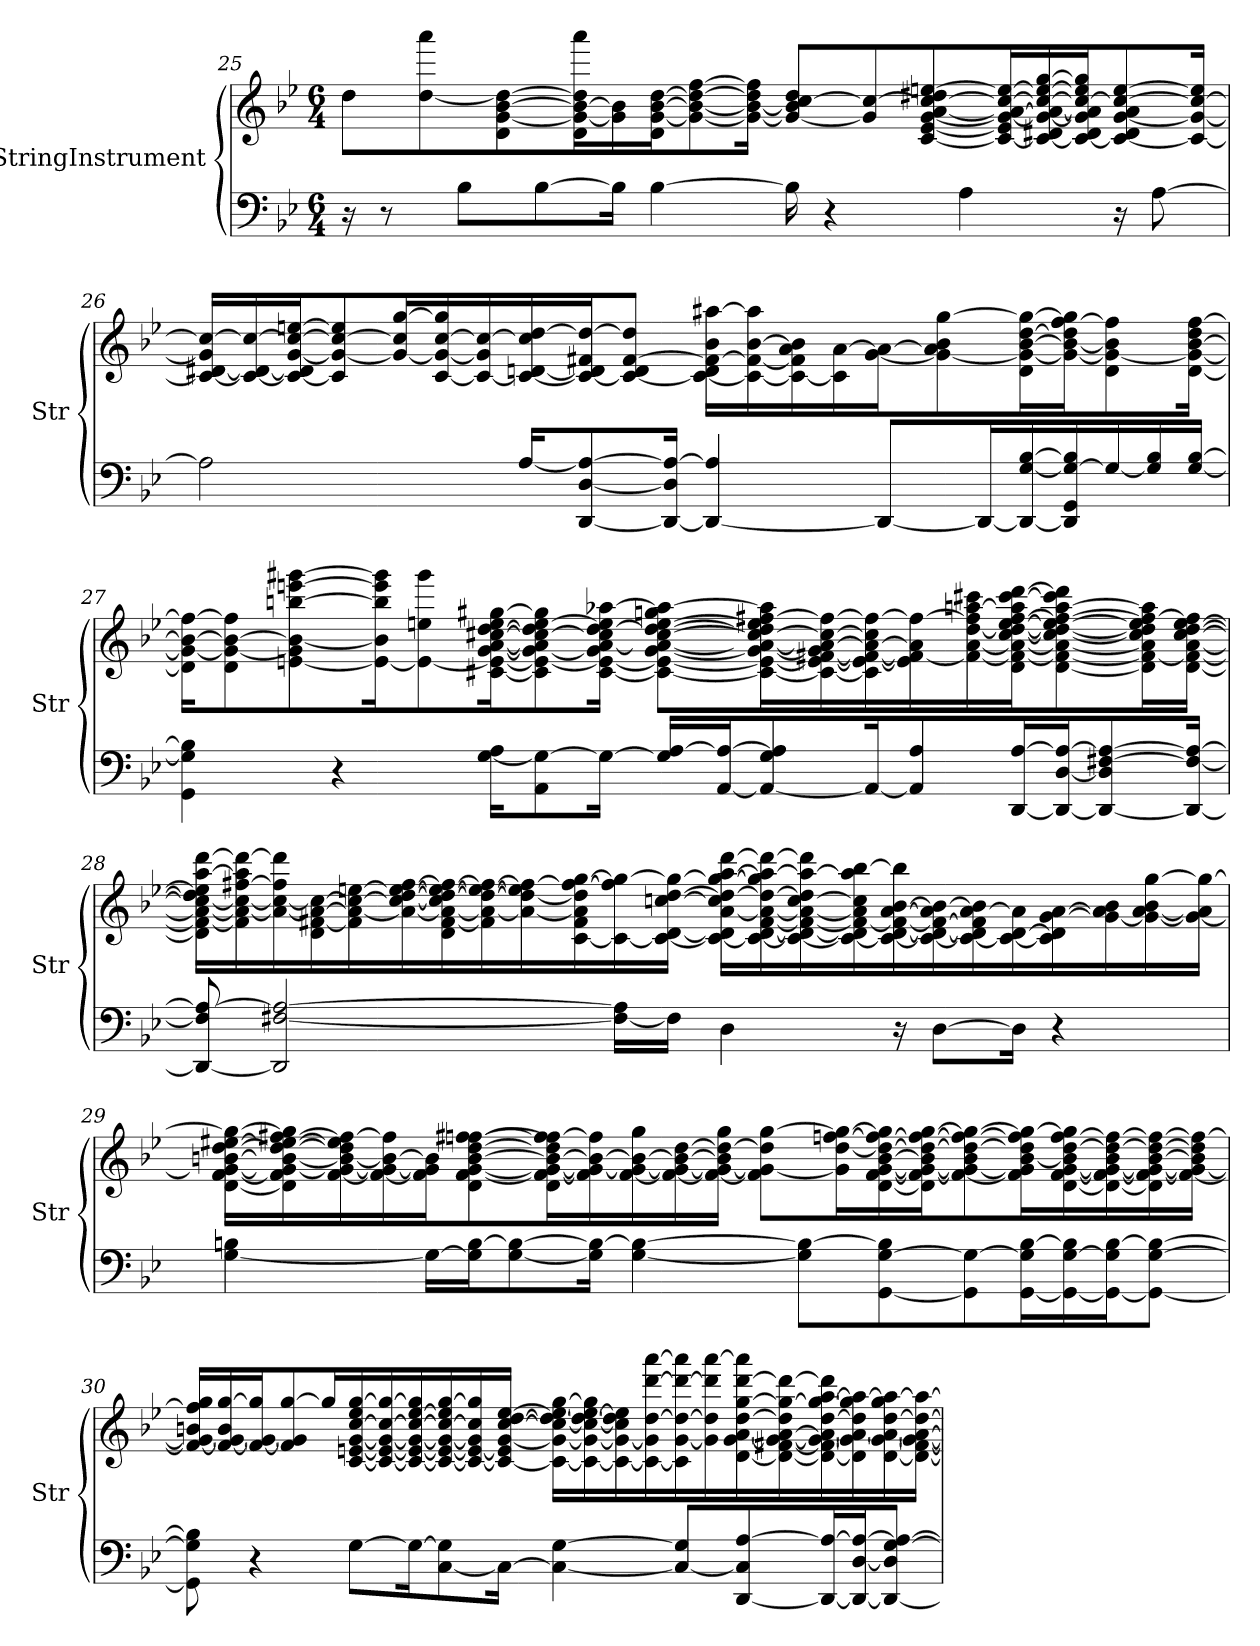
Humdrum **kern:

**kern	**kern
*part2	*part1
*staff2	*staff1
*I"StringInstrument	*I"StringInstrument
*I'Str	*I'Str
!!LO:LB:g=z
*clefF4	*clefG2
*k[b-e-]	*k[b-e-]
*M6/4	*M6/4
=25	=25
16r	8dd\L
8r	.
.	[8dd\ 8aaa\
8B-\L	.
.	8d\ [8g\ [8b-\ 8dd\_
[8B-\	.
.	16d\ 16g\_ 16b-\_ 16dd\] 16aaa\L
16B-\Jk]	16g\] 16b-\]
[4B-\	16d\ [16g\ [16b-\ [16dd\J
.	8g\_ 8b-\_ 8dd\_ [8ff\
.	16g\_ 16b-\_ 16dd\] 16ff\]Jk
16B-\]	8g/_ 8b-/] [8cc/ 8dd/L
4r	.
.	8g/] 8cc/_
.	[8c/ [8e-/ [8g/ [8a/ 8cc/_ 8dd#X/ [8een/
4A\	.
.	16c/_ 16e-/] 16g/_ 16a/_ 16cc/_ 16ee/_L
.	16c/_ 16d#X/ 16g/_ 16a/_ 16cc/_ 16ee/_ [16gg/
.	16c/_ 16d#/ 16g/] 16a/] 16cc/_ 16ee/] 16gg/]J
16r	8c/_ 8d#/ [8g/ 8a/ 8cc/_ [8ee/
[8A\	.
.	16c/_ 16g/_ 16cc/_ 16ee/]Jk
!!LO:LB:g=z
=26	=26
2A\]	16c/_ [16d#X/ 16g/] 16cc/_LL
.	16c/_ 16d#/_ 16cc/_
.	16c/_ 16d#/] [16g/ 16cc/_ [16een/J
.	8c/] 8g/_ 8cc/_ 8ee/]
.	16g/_ 16cc/] [16gg/L
.	[16c/ 16g/_ [16cc/ 16gg/]
.	16c/_ 16g/] 16cc/_
[16A/KL	16c/_ [16dn/ 16cc/] [16dd/
[8DD/ [8D/ 8A/_	16c/_ 16d/] 16f#X/ 16dd/_J
.	8c/_ 8d/ [8f#/ 8dd/]J
16DD/_ 16D/] 16A/_Jk	.
4DD/_ 4A/]	16c\_ 16d\ 16f#\_ 16b-\ [16aa#X\LL
.	16c\_ 16f#\_ [16b-\ 16aa#\]
.	16c\_ 16f#\] 16a\ 16b-\]
.	16c\] [16a\
8DD/L_	[16g\ 16a\_J
.	8g\_ 8a\] 8b-\ [8gg\
16DD/L_	.
16DD/_ [16G/ [16B-/	16d\ 16g\_ [16b-\ [16dd\ 16gg\_L
16DD/] 16GG/ 16G/_ 16B-/]	16g\_ 16b-\_ 16dd\] [16ff\ 16gg\]J
16G/_	8d\ 8g\_ 8b-\] 8ff\]
16G/] 16B-/	.
[16G/ [16B-/JJ	[16d\ 16g\_ [16b-\ 16dd\ [16ff\Jk
!!LO:LB:g=z
=27	=27
4GG\ 4G\] 4B-\]	16d\] 16g\_ 16b-\_ 16ff\_KL
.	8d\ 8g\_ 8b-\_ 8ff\]
.	[8en\ 8g\] 8b-\_ [8bbn\ [8eeen\ [8ggg#X\
4r	.
.	16e\_ 16b-\] 16bb\] 16eee\] 16ggg#\]K
.	8e\_ 8een\ 8ggg#\
[16G\ 16A\KL	[16c#X\ 16e\_ [16g\ [16a\ [16cc#X\ [16dd\ 16ee\ [16gg#X\K
8AA\ 8G\_	8c#\] 8e\_ 8g\_ 8a\] 8cc#\_ 8dd\] [8ee\ 8gg#\]
16G\Jk_	[16c#\ 16e\_ 16g\] [16a\ 16cc#\] [16dd\ 16ee\] [16aa-X\Jk
16G/] [16A/LL	8c#\_ 8e\_ [8g\ 8a\_ [8cc#\ 8dd\_ [8ee\ 8ggn\ 8aa-\_L
[16AA/ 16A/_J	.
8AA/_ 8G/ 8A/]	16c#\_ 16e\_ 16g\_ 16a\_ 16cc#\_ 16dd\] 16ee\] [16ff#X\ 16aa-\]L
.	16c#\_ 16e\_ [16f#X\ 16g\] 16a\_ 16cc#\_ 16ff#\_
16AA/K_	16c#\] 16e\_ 16f#\_ 16a\_ 16cc#\] 16ff#\_
8AA/] 8A/	16e\] 16f#\_ 16a\] 16ff#\_
.	16f#\_ [16a\ [16dd\ 16ff#\] [16aan\ 16ccc#X\
[16DD/ [16A/L	16d\ 16f#\_ 16a\_ [16cc#\ 16dd\_ [16ee\ [16ff#\ 16aa\] [16ccc#\ [16ddd\J
16DD/_ [16D/ 16A/_J	[8d\ 8f#\_ 8a\_ 8cc#\_ 8dd\_ 8ee\_ 8ff#\_ [8aa\ 8ccc#\] 8ddd\]
8DD/_ 8D/] [8F#X/ 8A/_	.
.	16d\] 16f#\_ 16a\] 16cc#\] 16dd\] 16ee\] 16ff#\_ 16aa\]L
16DD/_ 16F#/_ 16A/_Jk	[16d\ 16f#\_ [16a\ [16cc#\ [16dd\ [16ee\ 16ff#\]JJ
!!LO:LB:g=z
=28	=28
8DD/_ 8F#/] 8A/_	16d\] 16f#\_ 16a\_ 16cc#\_ 16dd\] 16ee\] [16aa\ [16ddd\LL
.	16f#\] 16a\_ 16cc#\_ [16ff#X\ 16aa\] 16ddd\_
2DD/] [2F#X/ 2A/_	16a\_ 16cc#\_ 16ff#\] 16ddd\]
.	16d\ [16f#X\ 16a\_ 16cc#\_
.	16f#\] 16a\_ 16cc#\_ [16een\
.	16a\_ 16cc#\_ [16dd\ 16ee\_ [16ff#\
.	16d\ [16f#\ 16a\_ 16cc#\] 16dd\_ 16ee\_ 16ff#\_
.	16f#\] 16a\_ 16dd\_ 16ee\_ 16ff#\_
.	16a\_ 16dd\_ 16ee\] 16ff#\_
.	[16c\ 16f#\ 16a\] 16dd\] 16ff#\_ [16gg\
16F#\_ 16A\]LL	16c\_ 16ff#\] 16gg\_
16F#\JJ]	16c\_ [16d\ [16ccn\ [16dd\ 16gg\_JJ
4D\	16c\_ 16d\] [16a\ 16cc\] 16dd\_ 16gg\_ [16aa\ [16ddd\LL
.	16c\_ [16d\ [16f#\ 16a\_ 16dd\_ 16gg\] 16aa\_ 16ddd\_
.	16c\_ 16d\_ 16f#\_ 16a\_ [16cc\ 16dd\] 16aa\_ 16ddd\]
.	16c\_ 16d\] 16f#\_ 16a\] 16cc\] 16aa\] [16bb-\
16r	16c\_ [16d\ 16f#\_ [16a\ [16b-\ 16bb-\]
[8D\L	16c\_ 16d\_ 16f#\_ 16a\] 16b-\_
.	16c\_ 16d\] 16f#\] [16a\ 16b-\]
16D\Jk]	16c\_ [16d\ 16a\]
4r	16c\] 16d\] [16g\ [16a\
.	16g\_ 16a\] 16b-\
.	16g\_ [16a\ 16b-\ [16gg\
.	16g\_ 16a\] 16gg\_JJ
!!LO:LB:g=z
=29	=29
[4G\ 4Bn\	[16d\ [16f\ 16g\_ [16bn\ [16dd\ [16ee#X\ 16gg\_LL
.	16d\] 16f\] 16g\_ 16b\_ 16dd\_ 16ee#\_ [16ff#X\ 16gg\]
.	[16f\ 16g\_ 16b\_ 16dd\] 16ee#\] 16ff#\_
.	16f\_ 16g\_ 16b\_ 16ff#\]
16G\LL_	16f\] 16g\] 16b\]J
16G\] [16B\J	8d\ [8f\ [8g\ [8b\ [8dd\ [8ffn\ [8ff#X\
[8G\ 8B\_	.
.	16d\ 16f\_ 16g\_ 16b\_ 16dd\] 16ff\] 16ff#\_L
16G\] 16B\_Jk	16f\] 16g\_ 16b\_ 16ff#\]
[4G\ 4B\_	[16f\ 16g\_ 16b\_ 16gg\
.	16f\_ 16g\_ 16b\_ [16dd\
.	16f\_ 16g\_ 16b\] 16dd\_ 16gg\JJ
.	8f\] 8g\_ 8dd\] [8gg\L
8G\] 8B\_L	.
.	16g\] [16dd\ [16ffn\ 16gg\_L
[8GG\ [8G\ 8B\]	[16d\ [16f\ [16g\ [16b\ 16dd\_ 16ff\_ 16gg\]
.	16d\] 16f\_ 16g\_ 16b\] 16dd\_ 16ff\_ [16gg\J
8GG\] 8G\_	8f\_ 8g\_ 8b\ 8dd\_ 8ff\_ 8gg\_
[16GG\ 16G\] [16B\L	16f\] 16g\] [16b\ 16dd\] 16ff\] 16gg\_L
16GG\_ [16G\ 16B\]	[16d\ [16f\ [16g\ 16b\] [16dd\ [16ff\ 16gg\]
16GG\_ 16G\] [16B\J	16d\_ 16f\_ 16g\_ 16b\ 16dd\_ 16ff\_
8GG\_ [8G\ 8B\_J	16d\] 16f\_ 16g\_ [16b\ 16dd\_ 16ff\_
.	16f\_ 16g\_ 16b\] 16dd\] 16ff\_JJ
!!LO:PB:g=z
=30	=30
8GG\] 8G\] 8B\]	16f/_ 16g/_ 16bn/ 16ff/] 16gg/LL
.	16f/_ 16g/_ 16b/ [16gg/
4r	16f/_ 16g/_ 16gg/]J
.	8f/] 8g/] [8gg/
.	16gg/L]
[8G\L	[16c/ [16en/ [16g/ [16cc/ 16ee-/ [16gg/
.	16c/_ 16e/_ 16g/_ 16cc/_ 16gg/_
16G\K_	16c/_ 16e/_ 16g/_ 16cc/_ [16ee-/ 16gg/]
[8C\ 8G\]	16c/_ 16e/_ 16g/_ 16cc/_ 16ee-/] [16gg/
.	16c/_ 16e/_ 16g/] 16cc/] 16gg/]
16C\Jk_	16c/_ 16e/] [16g/ [16cc/ [16dd/ [16ee-/JJ
4C\_ [4G\	16c\_ 16g\_ 16cc\_ 16dd\_ 16ee-\] [16gg\LL
.	16c\_ 16g\_ 16cc\_ 16dd\_ [16ee-\ 16gg\]
.	16c\_ 16g\_ 16cc\] 16dd\] 16ee-\]
.	16c\_ 16g\] [16dd\ [16ddd\ [16aaa\
8C/_ 8G/]L	16c\] [16g\ 16dd\_ 16ddd\_ 16aaa\]
.	16g\] 16dd\] 16ddd\] [16aaa\
[8DD/ 8C/] [8A/	[16d\ [16g\ [16a\ [16dd\ [16gg\ [16ddd\ 16aaa\]
.	16d\_ [16f#X\ 16g\_ 16a\_ 16dd\] 16gg\_ 16ddd\_
16DD/_ 16A/_L	16d\_ 16f#\] 16g\_ 16a\_ [16dd\ 16gg\_ [16aa\ 16ddd\]
16DD/_ [16D/ 16A/_J	16d\] 16g\] 16a\_ 16dd\] 16gg\] 16aa\_
8DD/_ 8D/] [8G/ 8A/_J	[16d\ [16g\ 16a\_ [16dd\ 16gg\ 16aa\_
.	16d\_ [16f#\ 16g\_ 16a\_ 16dd\_ 16aa\_JJ
=	=
*-	*-
